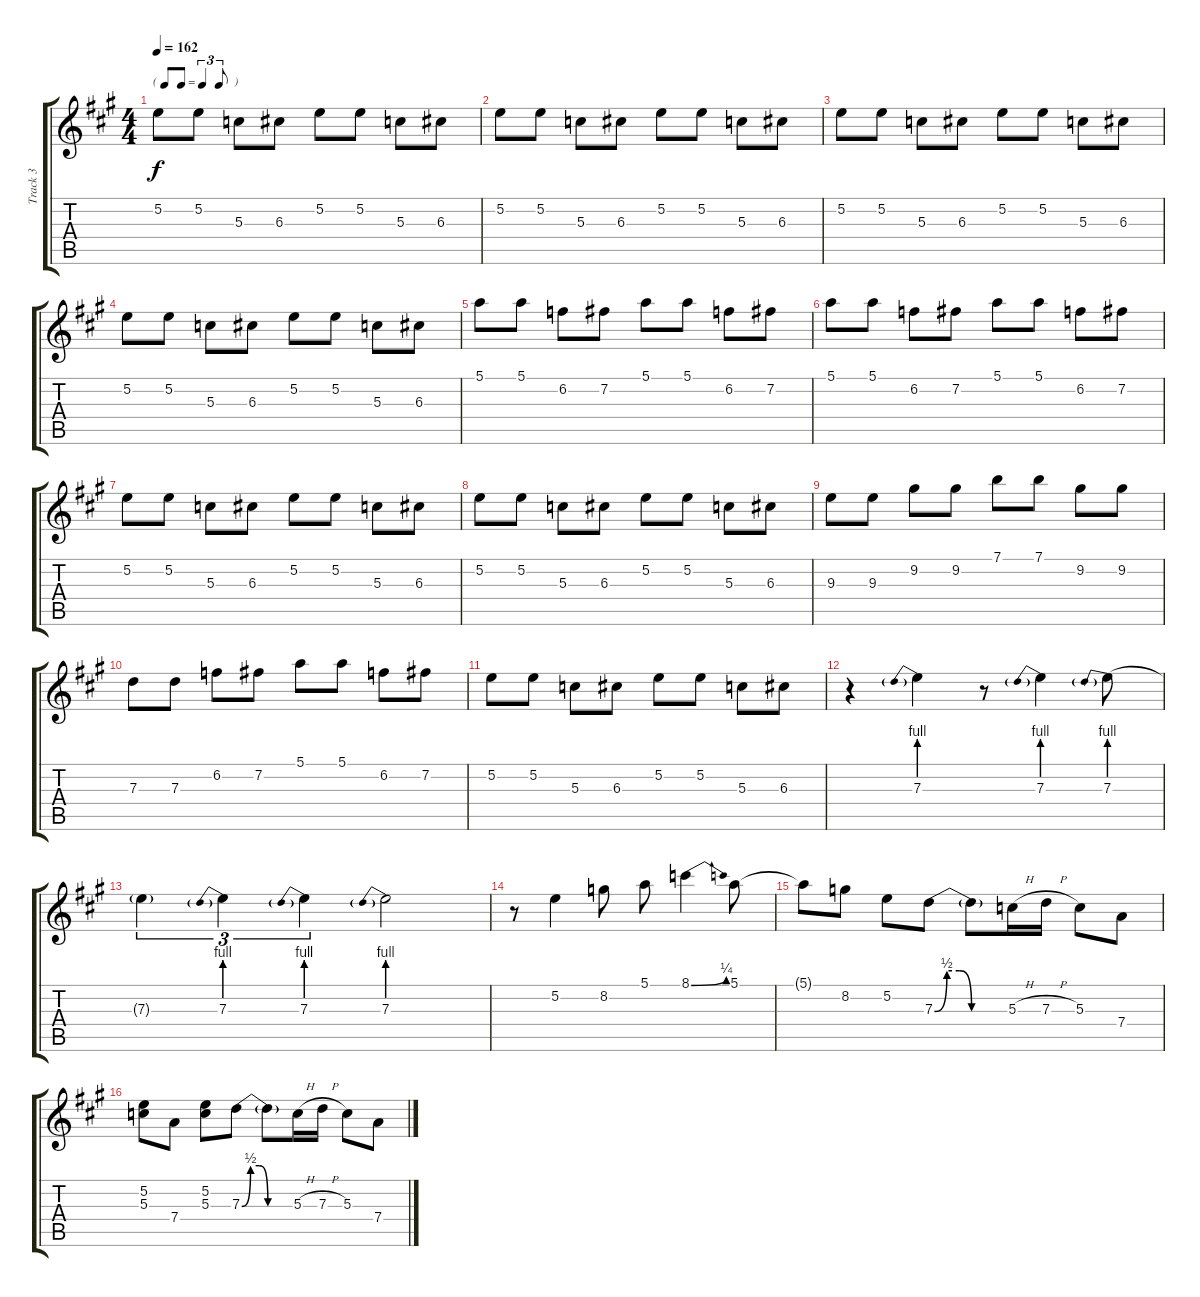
\track ("Track 3" "Track 3") {instrument electricguitarclean}
\staff {score tabs}
\tuning (E4 B3 G3 D3 A2 E2) {hide}
\ts (4 4)
\tf triplet8th
\tempo 162
\clef g2
\ks a
5.2.8{dy f} 5.2.8 5.3.8 6.3.8 5.2.8 5.2.8 5.3.8 6.3.8 |
5.2.8 5.2.8 5.3.8 6.3.8 5.2.8 5.2.8 5.3.8 6.3.8 |
5.2.8 5.2.8 5.3.8 6.3.8 5.2.8 5.2.8 5.3.8 6.3.8 |
5.2.8 5.2.8 5.3.8 6.3.8 5.2.8 5.2.8 5.3.8 6.3.8 |
5.1.8 5.1.8 6.2.8 7.2.8 5.1.8 5.1.8 6.2.8 7.2.8 |
5.1.8 5.1.8 6.2.8 7.2.8 5.1.8 5.1.8 6.2.8 7.2.8 |
5.2.8 5.2.8 5.3.8 6.3.8 5.2.8 5.2.8 5.3.8 6.3.8 |
5.2.8 5.2.8 5.3.8 6.3.8 5.2.8 5.2.8 5.3.8 6.3.8 |
9.3.8 9.3.8 9.2.8 9.2.8 7.1.8 7.1.8 9.2.8 9.2.8 |
7.3.8 7.3.8 6.2.8 7.2.8 5.1.8 5.1.8 6.2.8 7.2.8 |
5.2.8 5.2.8 5.3.8 6.3.8 5.2.8 5.2.8 5.3.8 6.3.8 |
r.4{volume 16} 7.3{be (prebend 0 4 60 4)}.4 r.8 7.3{be (prebend 0 4 60 4)}.4 7.3{be (prebend 0 4 60 4)}.8 |
7.3{t}.4{tu (3 2)} 7.3{be (prebend 0 4 60 4)}.4{tu (3 2)} 7.3{be (prebend 0 4 60 4)}.4{tu (3 2)} 7.3{be (prebend 0 4 60 4)}.2 |
r.8 5.2.4 8.2.8 5.1.8 8.1{be (bend 0 0 60 1)}.4 5.1.8 |
5.1{t}.8 8.2.8 5.2.8 7.3{be (custom 0 0 10 2 20 2 30 0 60 0)}.8 7.3{t}.8 5.3{h}.16 7.3{h}.16 5.3.8 7.4.8 |
(5.2 5.3).8 7.4.8 (5.2 5.3).8 7.3{be (custom 0 0 10 2 20 2 30 0 60 0)}.8 7.3{t}.8 5.3{h}.16 7.3{h}.16 5.3.8 7.4.8
